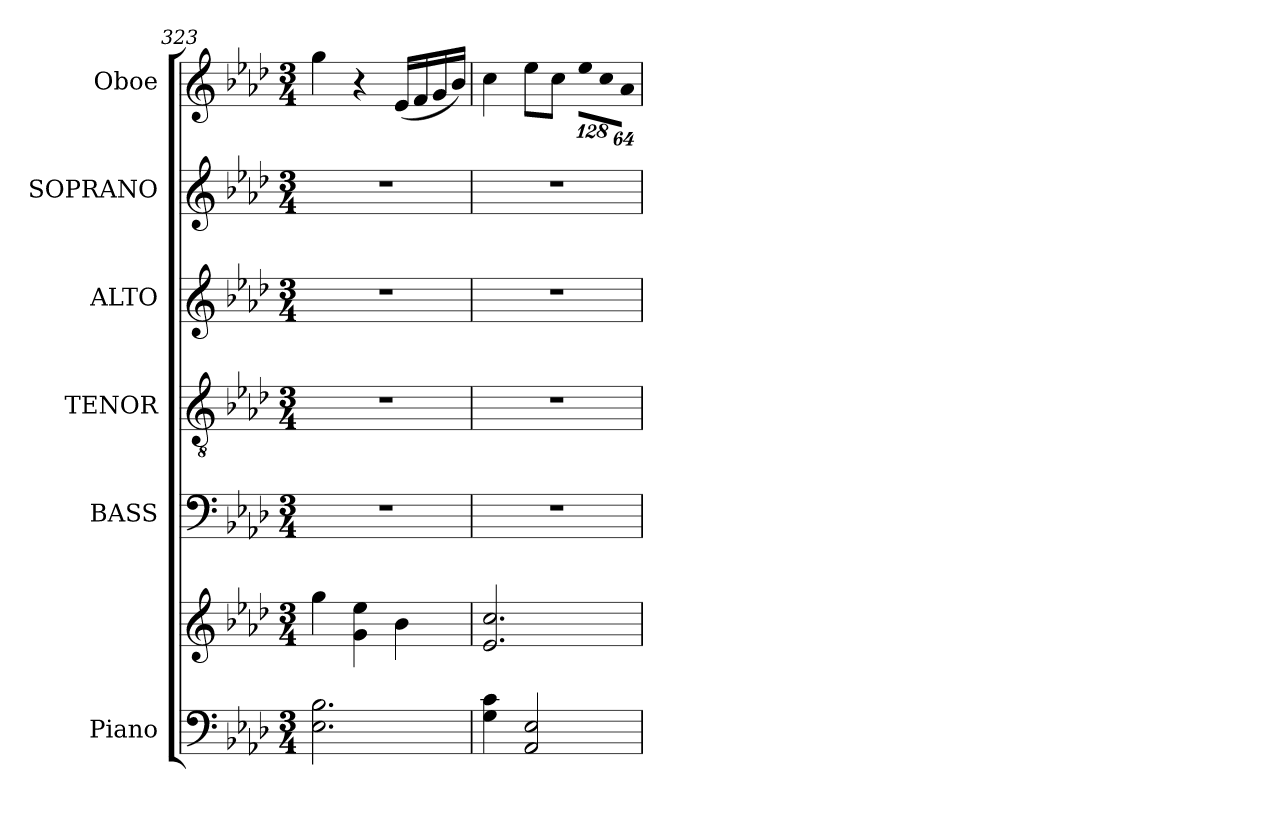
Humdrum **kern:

**kern	**kern	**kern	**kern	**kern	**kern	**kern
*part6	*part6	*part5	*part4	*part3	*part2	*part1
*staff7	*staff6	*staff5	*staff4	*staff3	*staff2	*staff1
*I"Piano	*	*I"BASS	*I"TENOR	*I"ALTO	*I"SOPRANO	*I"Oboe
*I'Pno.	*	*I'B.	*I'T.	*I'A.	*I'S.	*I'Ob.
*clefF4	*clefG2	*clefF4	*clefGv2	*clefG2	*clefG2	*clefG2
*	*	*	*ITrd7c12	*	*	*
*k[b-e-a-d-]	*k[b-e-a-d-]	*k[b-e-a-d-]	*k[b-e-a-d-]	*k[b-e-a-d-]	*k[b-e-a-d-]	*k[b-e-a-d-]
*A-:	*A-:	*A-:	*A-:	*A-:	*A-:	*A-:
*M3/4	*M3/4	*M3/4	*M3/4	*M3/4	*M3/4	*M3/4
=323	=323	=323	=323	=323	=323	=323
!	!	!LO:N:vis=1	!LO:N:vis=1	!LO:N:vis=1	!LO:N:vis=1	!
2.E-i\ 2.B-i	4ggi\	2.r	2.r	2.r	2.r	4ggi\
.	4gi\ 4ee-i	.	.	.	.	4r
.	4b-i\	.	.	.	.	(16e-i/LL
.	.	.	.	.	.	16fi/
.	.	.	.	.	.	16gi/
.	.	.	.	.	.	16b-i/JJ)
!!LO:LB:g=z
=324	=324	=324	=324	=324	=324	=324
!	!	!LO:N:vis=1	!LO:N:vis=1	!LO:N:vis=1	!LO:N:vis=1	!
4Gi\ 4ci	2.e-i/ 2.cci	2.r	2.r	2.r	2.r	4cci\
2AA-i/ 2E-i	.	.	.	.	.	8ee-i\L
.	.	.	.	.	.	8cci\J
*	*	*	*	*	*	*Xbrackettup
!	!	!	!	!	!	!LO:N:vis=8
.	.	.	.	.	.	1024%85ee-i\L
!	!	!	!	!	!	!LO:N:vis=8
.	.	.	.	.	.	1024%85cci\
!	!	!	!	!	!	!LO:N:vis=8
.	.	.	.	.	.	512%43a-i\J
=	=	=	=	=	=	=
*-	*-	*-	*-	*-	*-	*-
